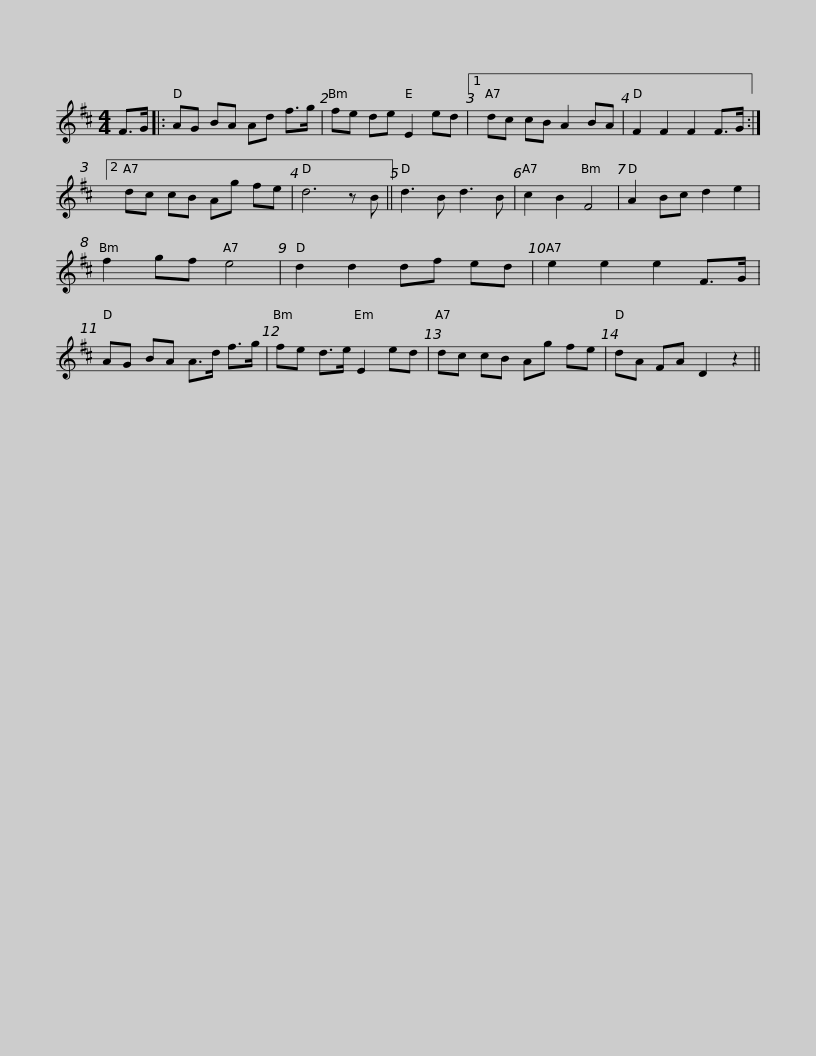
X:1
L:1/8
M:4/4
I:linebreak $
K:D
V:1 treble
V:1
 F>G |: AG BA Ad f>g | fe de E2 ed |1 dc cB A2 BA | F2 F2 F2 F>G :|2 %5
 dc cB Ag fe | d6 z B ||$ d3 B d3 B | c2 B2 F4 | A2 Bc d2 e2 | %10
 f2 gf e4 | d2 d2 df ed | e2 e2 e2 F>G | AG BA A>d f>g |$ fe d>e E2 ed | %15
 dc cB Ag fe | dA FA D2 z2 || %17
